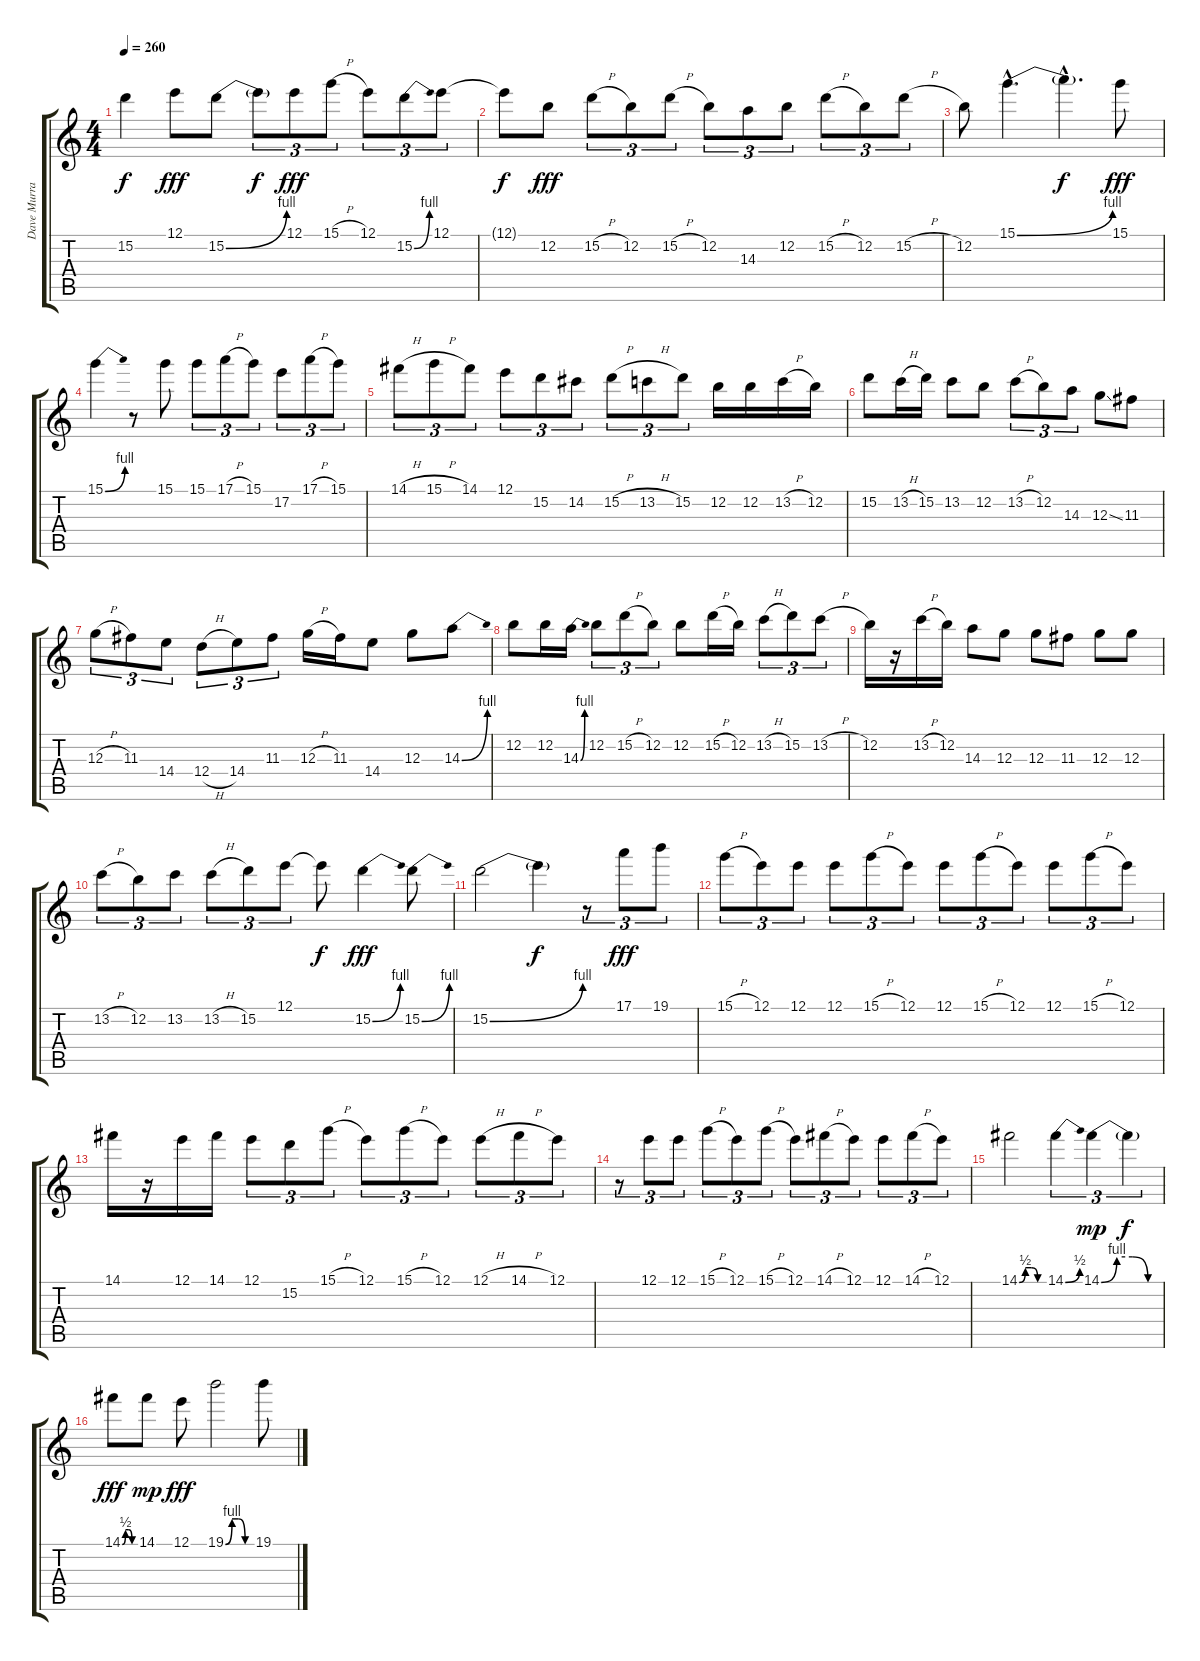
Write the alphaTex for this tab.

\track ("Dave Murray" "Dave Murra") {instrument distortionguitar}
\staff {score tabs}
\tuning (E4 B3 G3 D3 A2 E2) {hide}
\ts (4 4)
\tempo 260
\clef g2
\ks c
15.2{t}.4{dy f} 12.1.8{dy fff} 15.2{be (bend 0 0 60 4)}.8 15.2{t}.8{tu (3 2) dy f} 12.1.8{tu (3 2) dy fff} 15.1{h}.8{tu (3 2)} 12.1.8{tu (3 2)} 15.2{be (bend 0 0 60 4)}.8{tu (3 2)} 12.1.8{tu (3 2)} |
12.1{t}.8{dy f} 12.2.8{dy fff} 15.2{h}.8{tu (3 2)} 12.2.8{tu (3 2)} 15.2{h}.8{tu (3 2)} 12.2.8{tu (3 2)} 14.3.8{tu (3 2)} 12.2.8{tu (3 2)} 15.2{h}.8{tu (3 2)} 12.2.8{tu (3 2)} 15.2{h}.8{tu (3 2)} |
12.2.8 15.1{be (bend 0 0 60 4) hac}.4{d} 15.1{hac t}.4{d dy f} 15.1.8{dy fff} |
15.1{be (bend 0 0 60 4)}.4 r.8 15.1.8 15.1.8{tu (3 2)} 17.1{h}.8{tu (3 2)} 15.1.8{tu (3 2)} 17.2.8{tu (3 2)} 17.1{h}.8{tu (3 2)} 15.1.8{tu (3 2)} |
14.1{h}.8{tu (3 2)} 15.1{h}.8{tu (3 2)} 14.1.8{tu (3 2)} 12.1.8{tu (3 2)} 15.2.8{tu (3 2)} 14.2.8{tu (3 2)} 15.2{h}.8{tu (3 2)} 13.2{h}.8{tu (3 2)} 15.2.8{tu (3 2)} 12.2.16 12.2.16 13.2{h}.16 12.2.16 |
15.2.8 13.2{h}.16 15.2.16 13.2.8 12.2.8 13.2{h}.8{tu (3 2)} 12.2.8{tu (3 2)} 14.3.8{tu (3 2)} 12.3{ss}.8 11.3.8 |
12.3{h}.8{tu (3 2)} 11.3.8{tu (3 2)} 14.4.8{tu (3 2)} 12.4{h}.8{tu (3 2)} 14.4.8{tu (3 2)} 11.3.8{tu (3 2)} 12.3{h}.16 11.3.16 14.4.8 12.3.8 14.3{be (bend 0 0 60 4)}.8 |
12.2.8 12.2.16 14.3{be (bend 0 0 60 4)}.16 12.2.8{tu (3 2)} 15.2{h}.8{tu (3 2)} 12.2.8{tu (3 2)} 12.2.8 15.2{h}.16 12.2.16 13.2{h}.8{tu (3 2)} 15.2.8{tu (3 2)} 13.2{h}.8{tu (3 2)} |
12.2.16 r.16 13.2{h}.16 12.2.16 14.3.8 12.3.8 12.3.8 11.3.8 12.3.8 12.3.8 |
13.2{h}.8{tu (3 2)} 12.2.8{tu (3 2)} 13.2.8{tu (3 2)} 13.2{h}.8{tu (3 2)} 15.2.8{tu (3 2)} 12.1.8{tu (3 2)} 12.1{t}.8{dy f} 15.2{be (bend 0 0 60 4)}.4{dy fff} 15.2{be (bend 0 0 60 4)}.8 |
15.2{be (bend 0 0 60 4)}.2 15.2{t}.4{dy f} r.8{tu (3 2)} 17.1.8{tu (3 2) dy fff} 19.1.8{tu (3 2)} |
15.1{h}.8{tu (3 2)} 12.1.8{tu (3 2)} 12.1.8{tu (3 2)} 12.1.8{tu (3 2)} 15.1{h}.8{tu (3 2)} 12.1.8{tu (3 2)} 12.1.8{tu (3 2)} 15.1{h}.8{tu (3 2)} 12.1.8{tu (3 2)} 12.1.8{tu (3 2)} 15.1{h}.8{tu (3 2)} 12.1.8{tu (3 2)} |
14.1.16 r.16 12.1.16 14.1.16 12.1.8{tu (3 2)} 15.2.8{tu (3 2)} 15.1{h}.8{tu (3 2)} 12.1.8{tu (3 2)} 15.1{h}.8{tu (3 2)} 12.1.8{tu (3 2)} 12.1{h}.8{tu (3 2)} 14.1{h}.8{tu (3 2)} 12.1.8{tu (3 2)} |
r.8{tu (3 2)} 12.1.8{tu (3 2)} 12.1.8{tu (3 2)} 15.1{h}.8{tu (3 2)} 12.1.8{tu (3 2)} 15.1{h}.8{tu (3 2)} 12.1.8{tu (3 2)} 14.1{h}.8{tu (3 2)} 12.1.8{tu (3 2)} 12.1.8{tu (3 2)} 14.1{h}.8{tu (3 2)} 12.1.8{tu (3 2)} |
14.1{be (custom 0 0 15 2 30 2 45 0 60 0)}.2 14.1{be (bend 0 0 60 2)}.4{tu (3 2)} 14.1{be (custom 0 0 15 4 30 4 45 0 60 0)}.4{tu (3 2) dy mp} 14.1{t}.4{tu (3 2) dy f} |
14.1{be (custom 0 0 15 2 30 2 45 0 60 0)}.8{dy fff} 14.1.8{dy mp} 12.1.8{dy fff} 19.1{be (custom 0 0 15 4 30 4 45 0 60 0)}.2 19.1.8
